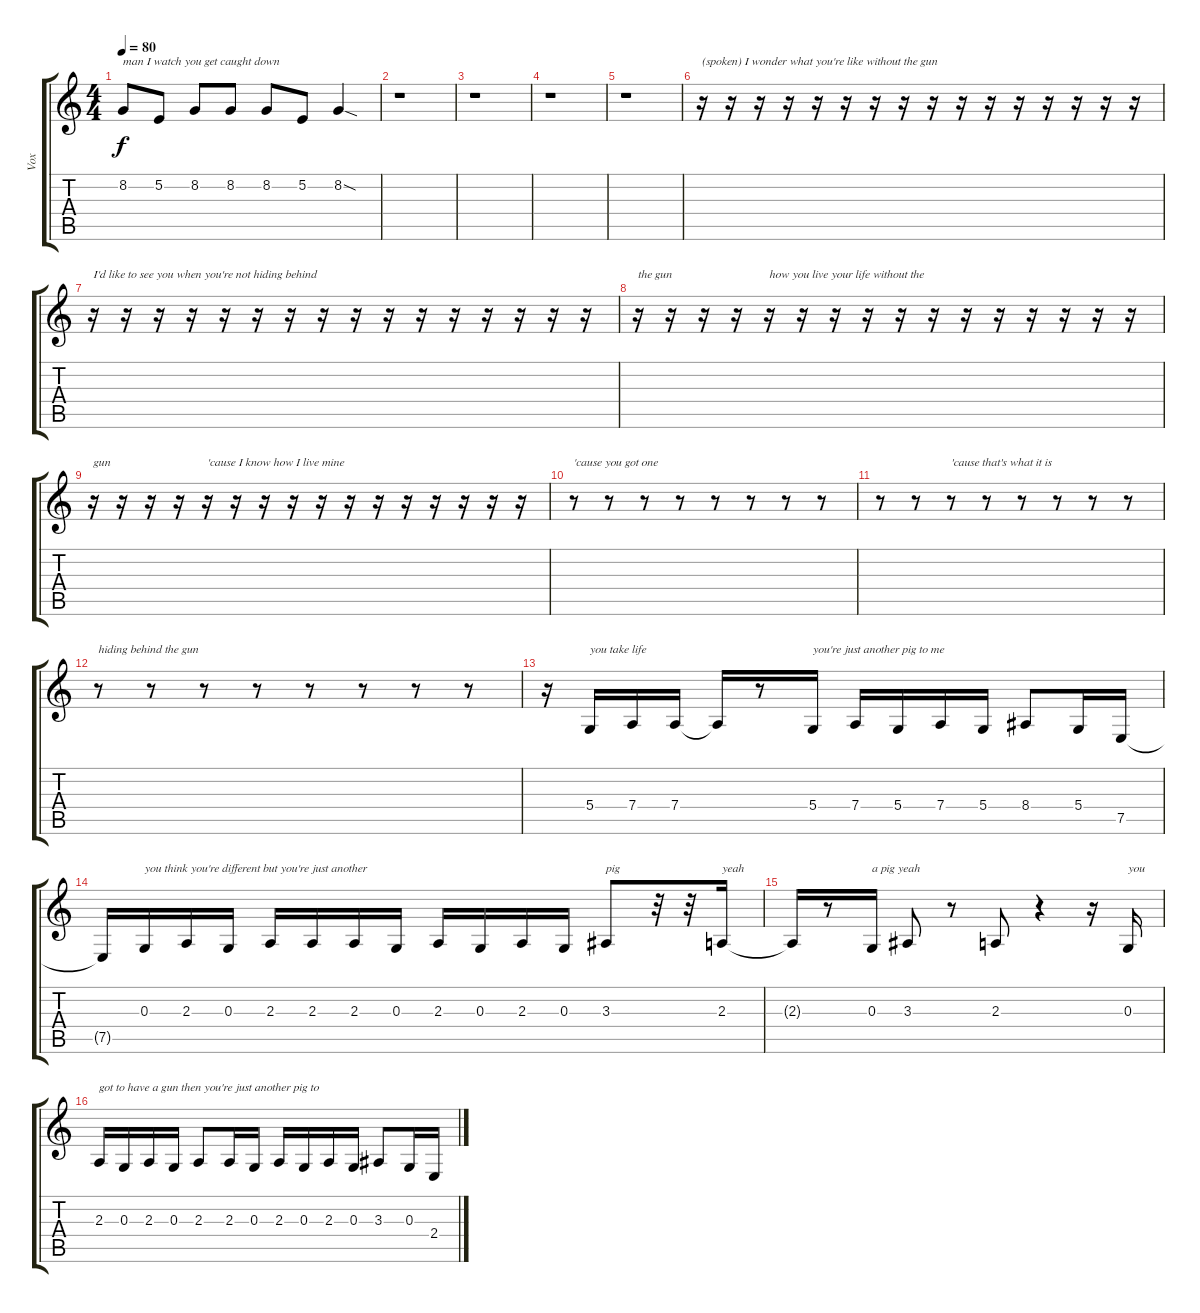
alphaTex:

\track ("Vox" "Vox") {instrument cello}
\staff {score tabs}
\tuning (E4 B3 G3 D3 A2 E2) {hide}
\ts (4 4)
\tempo 80
\clef g2
\ks c
8.2.8{txt "man I watch you get caught down" dy f} 5.2.8 8.2.8 8.2.8 8.2.8 5.2.8 8.2{sod}.4 |
r.1 |
r.1 |
r.1 |
r.1 |
r.16{txt "(spoken) I wonder what you're like without the gun"} r.16 r.16 r.16 r.16 r.16 r.16 r.16 r.16 r.16 r.16 r.16 r.16 r.16 r.16 r.16 |
r.16{txt "I'd like to see you when you're not hiding behind "} r.16 r.16 r.16 r.16 r.16 r.16 r.16 r.16 r.16 r.16 r.16 r.16 r.16 r.16 r.16 |
r.16{txt "the gun"} r.16 r.16 r.16 r.16{txt "how you live your life without the"} r.16 r.16 r.16 r.16 r.16 r.16 r.16 r.16 r.16 r.16 r.16 |
r.16{txt "gun"} r.16 r.16 r.16 r.16{txt "'cause I know how I live mine"} r.16 r.16 r.16 r.16 r.16 r.16 r.16 r.16 r.16 r.16 r.16 |
r.8{txt "'cause you got one"} r.8 r.8 r.8 r.8 r.8 r.8 r.8 |
r.8 r.8 r.8{txt "'cause that's what it is"} r.8 r.8 r.8 r.8 r.8 |
r.8{txt "hiding behind the gun"} r.8 r.8 r.8 r.8 r.8 r.8 r.8 |
r.16 5.4.16{txt "you take life"} 7.4.16 7.4.16 7.4{t}.16 r.8 5.4.16{txt "you're just another pig to me"} 7.4.16 5.4.16 7.4.16 5.4.16 8.4.8 5.4.16 7.5.16 |
7.5{t}.16 0.3.16{txt "you think you're different but you're just another"} 2.3.16 0.3.16 2.3.16 2.3.16 2.3.16 0.3.16 2.3.16 0.3.16 2.3.16 0.3.16 3.3.8{txt "pig"} r.32 r.32 2.3.16{txt "yeah"} |
2.3{t}.16 r.8 0.3.16{txt "a pig yeah"} 3.3.8 r.8 2.3.8 r.4 r.16 0.3.16{txt "you"} |
2.3.16{txt "got to have a gun then you're just another pig to "} 0.3.16 2.3.16 0.3.16 2.3.8 2.3.16 0.3.16 2.3.16 0.3.16 2.3.16 0.3.16 3.3.8 0.3.16 2.4.16
